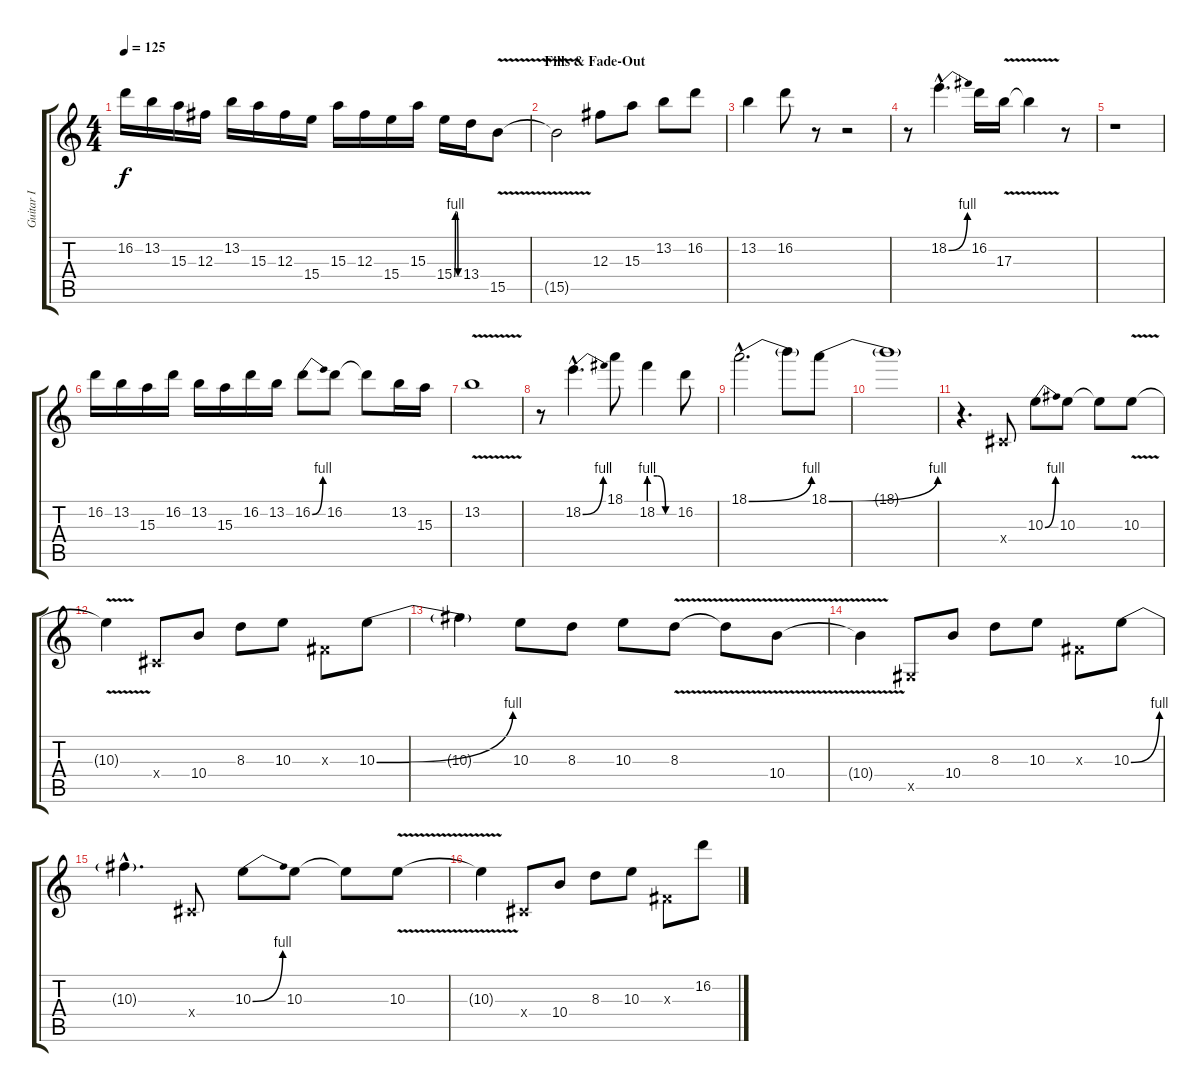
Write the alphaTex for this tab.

\track ("Guitar I" "Guitar I") {instrument distortionguitar}
\staff {score tabs}
\tuning (Eb4 Bb3 Gb3 Db3 Ab2 Eb2) {hide}
\ts (4 4)
\tempo 125
\clef g2
\ks c
16.2{t}.16{dy f} 13.2.16 15.3.16 12.3.16 13.2.16 15.3.16 12.3.16 15.4.16 15.3.16 12.3.16 15.4.16 15.3.16 15.4{be (custom 0 0 15 4 30 4 45 0 60 0)}.16 13.4.16 15.5{v}.8 |
\section ("" "Fills & Fade-Out")
15.5{t}.2 12.3.8 15.3.8 13.2.8 16.2.8 |
13.2.4 16.2.8 r.8 r.2 |
r.8 18.2{be (bend 0 0 60 4) hac}.4{d} 16.2.16 17.3{v}.16 17.3{t}.4 r.8 |
r.1 |
16.2.16 13.2.16 15.3.16 16.2.16 13.2.16 15.3.16 16.2.16 13.2.16 16.2{be (bend 0 0 60 4)}.8 16.2.8 16.2{t}.8 13.2.16 15.3.16 |
13.2{v}.1 |
r.8 18.2{be (bend 0 0 60 4) hac}.4{d} 18.1.8 18.2{be (custom 0 4 20 4 40 0 60 0)}.4 16.2.8 |
18.1{be (bend 0 0 60 4) hac}.2{d} 18.1{t}.8 18.1{be (bend 0 0 60 4)}.8 |
18.1{t}.1 |
r.4{d} 0.4{x}.8 10.3{be (bend 0 0 60 4)}.8 10.3.8 10.3{t}.8 10.3{v}.8 |
10.3{t}.4 0.4{x}.8 10.4.8 8.3.8 10.3.8 0.3{x}.8 10.3{be (bend 0 0 60 4)}.8 |
10.3{t}.4{volume 0} 10.3.8 8.3.8 10.3.8 8.3{v}.8 8.3{t}.8 10.4{v}.8 |
10.4{t}.4 0.5{x}.8 10.4.8 8.3.8 10.3.8 0.3{x}.8 10.3{be (bend 0 0 60 4)}.8 |
10.3{hac t}.4{d} 0.4{x}.8 10.3{be (bend 0 0 60 4)}.8 10.3.8 10.3{t}.8 10.3{v}.8 |
10.3{t}.4 0.4{x}.8 10.4.8 8.3.8 10.3.8 0.3{x}.8 16.2.8
